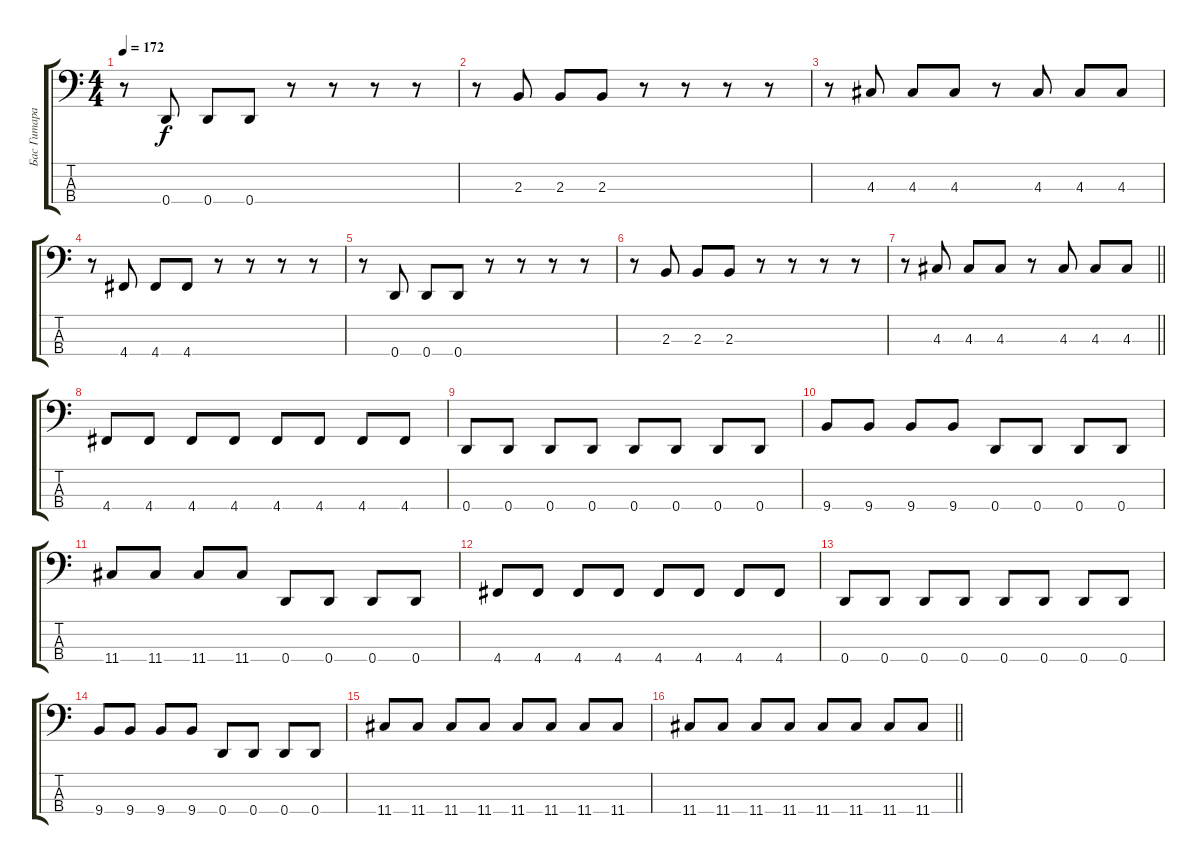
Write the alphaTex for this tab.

\track ("Бас Гитара" "Бас Гитара") {instrument electricbassfinger}
\staff {score tabs}
\tuning (G2 D2 A1 D1) {hide}
\ts (4 4)
\tempo 172
\clef f4
\ks c
r.8{dy f} 0.4.8 0.4.8 0.4.8 r.8 r.8 r.8 r.8 |
r.8 2.3.8 2.3.8 2.3.8 r.8 r.8 r.8 r.8 |
r.8 4.3.8 4.3.8 4.3.8 r.8 4.3.8 4.3.8 4.3.8 |
r.8 4.4.8 4.4.8 4.4.8 r.8 r.8 r.8 r.8 |
r.8 0.4.8 0.4.8 0.4.8 r.8 r.8 r.8 r.8 |
r.8 2.3.8 2.3.8 2.3.8 r.8 r.8 r.8 r.8 |
\barLineRight lightlight
r.8 4.3.8 4.3.8 4.3.8 r.8 4.3.8 4.3.8 4.3.8 |
\section ("" "")
4.4.8 4.4.8 4.4.8 4.4.8 4.4.8 4.4.8 4.4.8 4.4.8 |
0.4.8 0.4.8 0.4.8 0.4.8 0.4.8 0.4.8 0.4.8 0.4.8 |
9.4.8 9.4.8 9.4.8 9.4.8 0.4.8 0.4.8 0.4.8 0.4.8 |
11.4.8 11.4.8 11.4.8 11.4.8 0.4.8 0.4.8 0.4.8 0.4.8 |
4.4.8 4.4.8 4.4.8 4.4.8 4.4.8 4.4.8 4.4.8 4.4.8 |
0.4.8 0.4.8 0.4.8 0.4.8 0.4.8 0.4.8 0.4.8 0.4.8 |
9.4.8 9.4.8 9.4.8 9.4.8 0.4.8 0.4.8 0.4.8 0.4.8 |
11.4.8 11.4.8 11.4.8 11.4.8 11.4.8 11.4.8 11.4.8 11.4.8 |
\barLineRight lightlight
11.4.8 11.4.8 11.4.8 11.4.8 11.4.8 11.4.8 11.4.8 11.4.8
